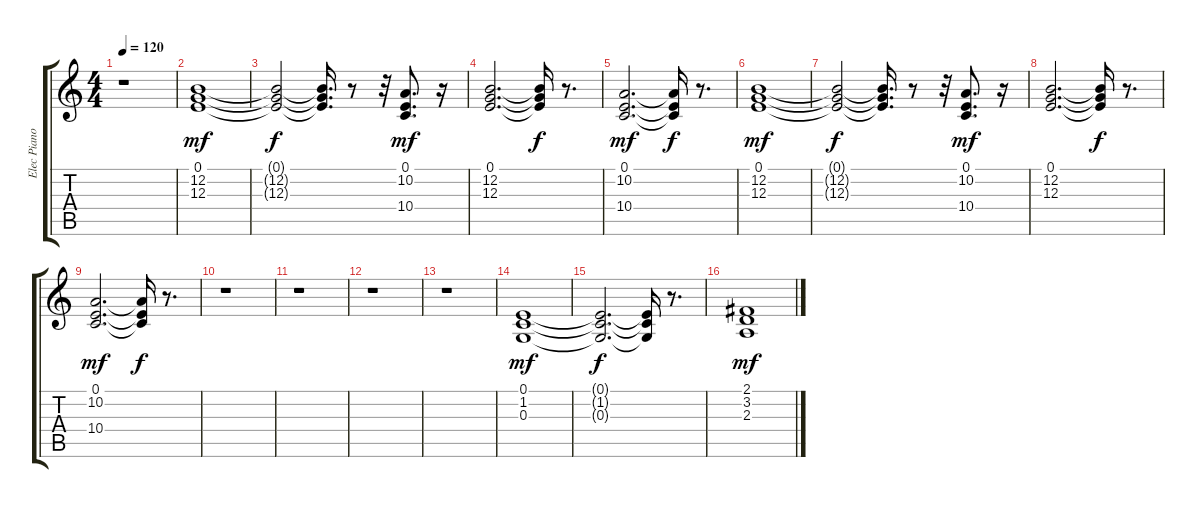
\track ("Elec Piano" "Elec Piano") {instrument electricgrandpiano}
\staff {score tabs}
\tuning (E4 B3 G3 D3 A2 E2) {hide}
\ts (4 4)
\tempo 120
\clef g2
\ks c
r.1{dy f} |
(0.1 12.2 12.3).1{dy mf} |
(0.1{t} 12.2{t} 12.3{t}).2{dy f} (0.1{t} 12.2{t} 12.3{t}).16{d} r.8 r.32 (0.1 10.2 10.4).8{d dy mf} r.16 |
(0.1 12.2 12.3).2{d} (0.1{t} 12.2{t} 12.3{t}).16{dy f} r.8{d} |
(0.1 10.2 10.4).2{d dy mf} (0.1{t} 10.2{t} 10.4{t}).16{dy f} r.8{d} |
(0.1 12.2 12.3).1{dy mf} |
(0.1{t} 12.2{t} 12.3{t}).2{dy f} (0.1{t} 12.2{t} 12.3{t}).16{d} r.8 r.32 (0.1 10.2 10.4).8{d dy mf} r.16 |
(0.1 12.2 12.3).2{d} (0.1{t} 12.2{t} 12.3{t}).16{dy f} r.8{d} |
(0.1 10.2 10.4).2{d dy mf} (0.1{t} 10.2{t} 10.4{t}).16{dy f} r.8{d} |
r.1 |
r.1 |
r.1 |
r.1 |
(0.1 1.2 0.3).1{dy mf} |
(0.1{t} 1.2{t} 0.3{t}).2{d dy f} (0.1{t} 1.2{t} 0.3{t}).16 r.8{d} |
(2.1 3.2 2.3).1{dy mf}
